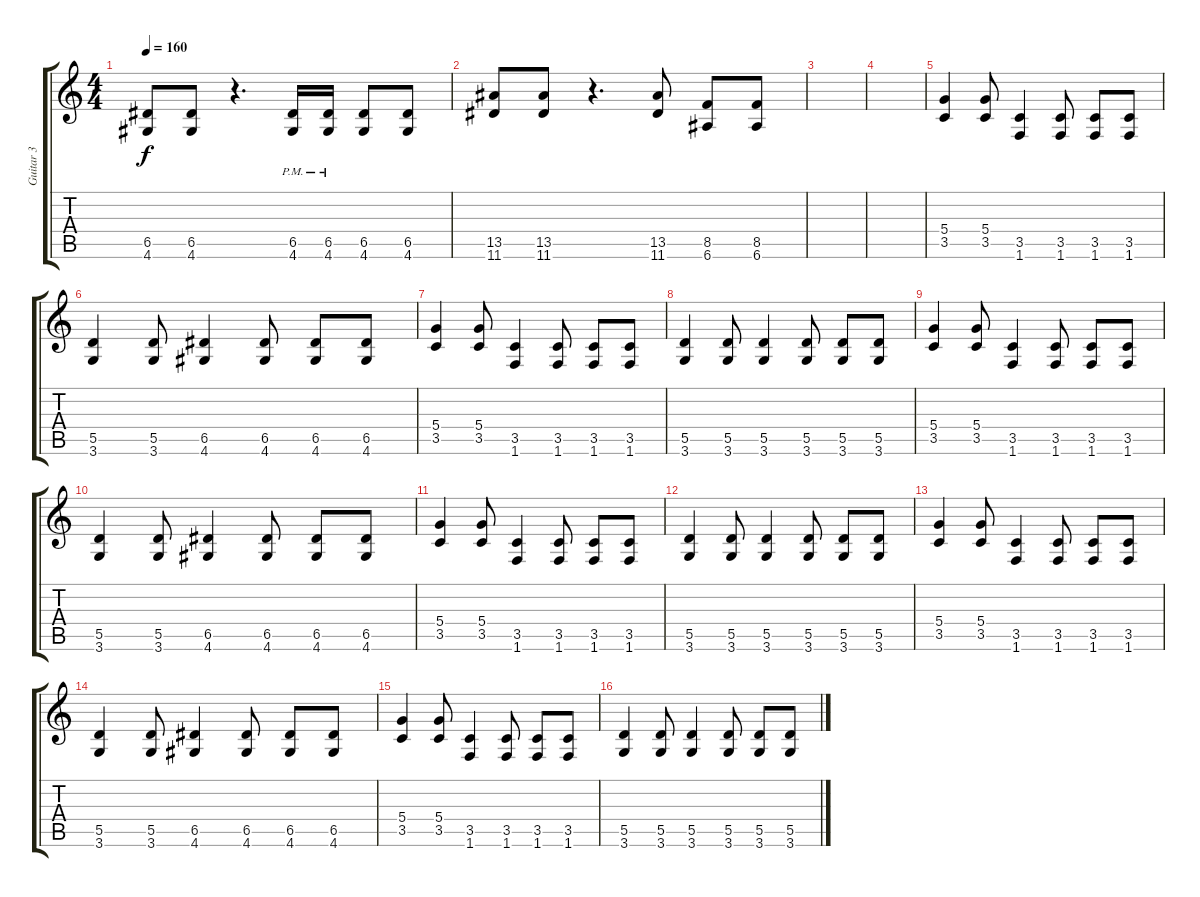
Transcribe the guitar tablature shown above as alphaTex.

\track ("Guitar 3" "Guitar 3") {instrument distortionguitar}
\staff {score tabs}
\tuning (E4 B3 G3 D3 A2 E2) {hide}
\ts (4 4)
\tempo 160
\clef g2
\ks c
(6.5 4.6).8{dy f} (6.5 4.6).8 r.4{d} (6.5{pm} 4.6{pm}).16 (6.5{pm} 4.6{pm}).16 (6.5 4.6).8 (6.5 4.6).8 |
(13.5 11.6).8 (13.5 11.6).8 r.4{d} (13.5 11.6).8 (8.5 6.6).8 (8.5 6.6).8 |
|
|
\section ("" "")
(5.4 3.5).4 (5.4 3.5).8 (3.5 1.6).4 (3.5 1.6).8 (3.5 1.6).8 (3.5 1.6).8 |
(5.5 3.6).4 (5.5 3.6).8 (6.5 4.6).4 (6.5 4.6).8 (6.5 4.6).8 (6.5 4.6).8 |
(5.4 3.5).4 (5.4 3.5).8 (3.5 1.6).4 (3.5 1.6).8 (3.5 1.6).8 (3.5 1.6).8 |
(5.5 3.6).4 (5.5 3.6).8 (5.5 3.6).4 (5.5 3.6).8 (5.5 3.6).8 (5.5 3.6).8 |
(5.4 3.5).4 (5.4 3.5).8 (3.5 1.6).4 (3.5 1.6).8 (3.5 1.6).8 (3.5 1.6).8 |
(5.5 3.6).4 (5.5 3.6).8 (6.5 4.6).4 (6.5 4.6).8 (6.5 4.6).8 (6.5 4.6).8 |
(5.4 3.5).4 (5.4 3.5).8 (3.5 1.6).4 (3.5 1.6).8 (3.5 1.6).8 (3.5 1.6).8 |
(5.5 3.6).4 (5.5 3.6).8 (5.5 3.6).4 (5.5 3.6).8 (5.5 3.6).8 (5.5 3.6).8 |
(5.4 3.5).4 (5.4 3.5).8 (3.5 1.6).4 (3.5 1.6).8 (3.5 1.6).8 (3.5 1.6).8 |
(5.5 3.6).4 (5.5 3.6).8 (6.5 4.6).4 (6.5 4.6).8 (6.5 4.6).8 (6.5 4.6).8 |
(5.4 3.5).4 (5.4 3.5).8 (3.5 1.6).4 (3.5 1.6).8 (3.5 1.6).8 (3.5 1.6).8 |
(5.5 3.6).4 (5.5 3.6).8 (5.5 3.6).4 (5.5 3.6).8 (5.5 3.6).8 (5.5 3.6).8
